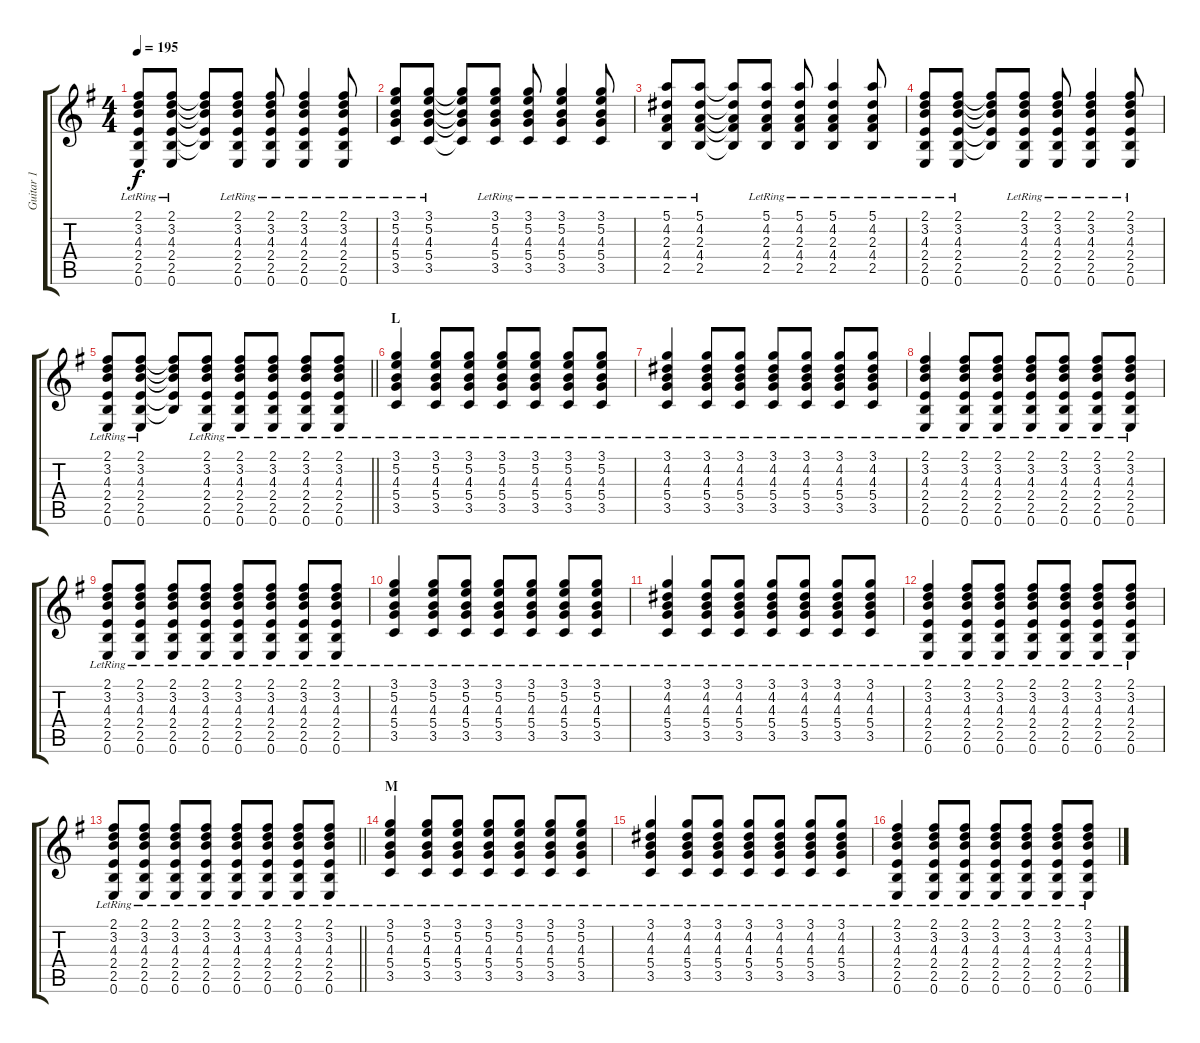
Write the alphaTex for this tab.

\track ("Guitar 1" "Guitar 1") {instrument overdrivenguitar}
\staff {score tabs}
\tuning (E4 B3 G3 D3 A2 E2) {hide}
\ts (4 4)
\tempo 195
\clef g2
\ks g
(2.1{lr} 3.2{lr} 4.3{lr} 2.4{lr} 2.5{lr} 0.6{lr}).8{dy f} (2.1{lr} 3.2{lr} 4.3{lr} 2.4{lr} 2.5{lr} 0.6{lr}).8 (2.1{t} 3.2{t} 4.3{t} 2.4{t} 2.5{t}).8 (2.1{lr} 3.2{lr} 4.3{lr} 2.4{lr} 2.5{lr} 0.6{lr}).8 (2.1{lr} 3.2{lr} 4.3{lr} 2.4{lr} 2.5{lr} 0.6{lr}).8 (2.1{lr} 3.2{lr} 4.3{lr} 2.4{lr} 2.5{lr} 0.6{lr}).4 (2.1{lr} 3.2{lr} 4.3{lr} 2.4{lr} 2.5{lr} 0.6{lr}).8 |
(3.1{lr} 5.2{lr} 4.3{lr} 5.4{lr} 3.5{lr}).8 (3.1{lr} 5.2{lr} 4.3{lr} 5.4{lr} 3.5{lr}).8 (3.1{t} 5.2{t} 4.3{t} 5.4{t} 3.5{t}).8 (3.1{lr} 5.2{lr} 4.3{lr} 5.4{lr} 3.5{lr}).8 (3.1{lr} 5.2{lr} 4.3{lr} 5.4{lr} 3.5{lr}).8 (3.1{lr} 5.2{lr} 4.3{lr} 5.4{lr} 3.5{lr}).4 (3.1{lr} 5.2{lr} 4.3{lr} 5.4{lr} 3.5{lr}).8 |
(5.1{lr} 4.2{lr} 2.3{lr} 4.4{lr} 2.5{lr}).8 (5.1{lr} 4.2{lr} 2.3{lr} 4.4{lr} 2.5{lr}).8 (5.1{t} 4.2{t} 2.3{t} 4.4{t} 2.5{t}).8 (5.1{lr} 4.2{lr} 2.3{lr} 4.4{lr} 2.5{lr}).8 (5.1{lr} 4.2{lr} 2.3{lr} 4.4{lr} 2.5{lr}).8 (5.1{lr} 4.2{lr} 2.3{lr} 4.4{lr} 2.5{lr}).4 (5.1{lr} 4.2{lr} 2.3{lr} 4.4{lr} 2.5{lr}).8 |
(2.1{lr} 3.2{lr} 4.3{lr} 2.4{lr} 2.5{lr} 0.6{lr}).8 (2.1{lr} 3.2{lr} 4.3{lr} 2.4{lr} 2.5{lr} 0.6{lr}).8 (2.1{t} 3.2{t} 4.3{t} 2.4{t} 2.5{t}).8 (2.1{lr} 3.2{lr} 4.3{lr} 2.4{lr} 2.5{lr} 0.6{lr}).8 (2.1{lr} 3.2{lr} 4.3{lr} 2.4{lr} 2.5{lr} 0.6{lr}).8 (2.1{lr} 3.2{lr} 4.3{lr} 2.4{lr} 2.5{lr} 0.6{lr}).4 (2.1{lr} 3.2{lr} 4.3{lr} 2.4{lr} 2.5{lr} 0.6{lr}).8 |
\barLineRight lightlight
(2.1{lr} 3.2{lr} 4.3{lr} 2.4{lr} 2.5{lr} 0.6{lr}).8 (2.1{lr} 3.2{lr} 4.3{lr} 2.4{lr} 2.5{lr} 0.6{lr}).8 (2.1{t} 3.2{t} 4.3{t} 2.4{t} 2.5{t}).8 (2.1{lr} 3.2{lr} 4.3{lr} 2.4{lr} 2.5{lr} 0.6{lr}).8 (2.1{lr} 3.2{lr} 4.3{lr} 2.4{lr} 2.5{lr} 0.6{lr}).8 (2.1{lr} 3.2{lr} 4.3{lr} 2.4{lr} 2.5{lr} 0.6{lr}).8 (2.1{lr} 3.2{lr} 4.3{lr} 2.4{lr} 2.5{lr} 0.6{lr}).8 (2.1{lr} 3.2{lr} 4.3{lr} 2.4{lr} 2.5{lr} 0.6{lr}).8 |
\section ("" "L")
(3.1{lr} 5.2{lr} 4.3{lr} 5.4{lr} 3.5{lr}).4 (3.1{lr} 5.2{lr} 4.3{lr} 5.4{lr} 3.5{lr}).8 (3.1{lr} 5.2{lr} 4.3{lr} 5.4{lr} 3.5{lr}).8 (3.1{lr} 5.2{lr} 4.3{lr} 5.4{lr} 3.5{lr}).8 (3.1{lr} 5.2{lr} 4.3{lr} 5.4{lr} 3.5{lr}).8 (3.1{lr} 5.2{lr} 4.3{lr} 5.4{lr} 3.5{lr}).8 (3.1{lr} 5.2{lr} 4.3{lr} 5.4{lr} 3.5{lr}).8 |
(3.1{lr} 4.2{lr} 4.3{lr} 5.4{lr} 3.5{lr}).4 (3.1{lr} 4.2{lr} 4.3{lr} 5.4{lr} 3.5{lr}).8 (3.1{lr} 4.2{lr} 4.3{lr} 5.4{lr} 3.5{lr}).8 (3.1{lr} 4.2{lr} 4.3{lr} 5.4{lr} 3.5{lr}).8 (3.1{lr} 4.2{lr} 4.3{lr} 5.4{lr} 3.5{lr}).8 (3.1{lr} 4.2{lr} 4.3{lr} 5.4{lr} 3.5{lr}).8 (3.1{lr} 4.2{lr} 4.3{lr} 5.4{lr} 3.5{lr}).8 |
(2.1{lr} 3.2{lr} 4.3{lr} 2.4{lr} 2.5{lr} 0.6{lr}).4 (2.1{lr} 3.2{lr} 4.3{lr} 2.4{lr} 2.5{lr} 0.6{lr}).8 (2.1{lr} 3.2{lr} 4.3{lr} 2.4{lr} 2.5{lr} 0.6{lr}).8 (2.1{lr} 3.2{lr} 4.3{lr} 2.4{lr} 2.5{lr} 0.6{lr}).8 (2.1{lr} 3.2{lr} 4.3{lr} 2.4{lr} 2.5{lr} 0.6{lr}).8 (2.1{lr} 3.2{lr} 4.3{lr} 2.4{lr} 2.5{lr} 0.6{lr}).8 (2.1{lr} 3.2{lr} 4.3{lr} 2.4{lr} 2.5{lr} 0.6{lr}).8 |
(2.1{lr} 3.2{lr} 4.3{lr} 2.4{lr} 2.5{lr} 0.6{lr}).8 (2.1{lr} 3.2{lr} 4.3{lr} 2.4{lr} 2.5{lr} 0.6{lr}).8 (2.1{lr} 3.2{lr} 4.3{lr} 2.4{lr} 2.5{lr} 0.6{lr}).8 (2.1{lr} 3.2{lr} 4.3{lr} 2.4{lr} 2.5{lr} 0.6{lr}).8 (2.1{lr} 3.2{lr} 4.3{lr} 2.4{lr} 2.5{lr} 0.6{lr}).8 (2.1{lr} 3.2{lr} 4.3{lr} 2.4{lr} 2.5{lr} 0.6{lr}).8 (2.1{lr} 3.2{lr} 4.3{lr} 2.4{lr} 2.5{lr} 0.6{lr}).8 (2.1{lr} 3.2{lr} 4.3{lr} 2.4{lr} 2.5{lr} 0.6{lr}).8 |
(3.1{lr} 5.2{lr} 4.3{lr} 5.4{lr} 3.5{lr}).4 (3.1{lr} 5.2{lr} 4.3{lr} 5.4{lr} 3.5{lr}).8 (3.1{lr} 5.2{lr} 4.3{lr} 5.4{lr} 3.5{lr}).8 (3.1{lr} 5.2{lr} 4.3{lr} 5.4{lr} 3.5{lr}).8 (3.1{lr} 5.2{lr} 4.3{lr} 5.4{lr} 3.5{lr}).8 (3.1{lr} 5.2{lr} 4.3{lr} 5.4{lr} 3.5{lr}).8 (3.1{lr} 5.2{lr} 4.3{lr} 5.4{lr} 3.5{lr}).8 |
(3.1{lr} 4.2{lr} 4.3{lr} 5.4{lr} 3.5{lr}).4 (3.1{lr} 4.2{lr} 4.3{lr} 5.4{lr} 3.5{lr}).8 (3.1{lr} 4.2{lr} 4.3{lr} 5.4{lr} 3.5{lr}).8 (3.1{lr} 4.2{lr} 4.3{lr} 5.4{lr} 3.5{lr}).8 (3.1{lr} 4.2{lr} 4.3{lr} 5.4{lr} 3.5{lr}).8 (3.1{lr} 4.2{lr} 4.3{lr} 5.4{lr} 3.5{lr}).8 (3.1{lr} 4.2{lr} 4.3{lr} 5.4{lr} 3.5{lr}).8 |
(2.1{lr} 3.2{lr} 4.3{lr} 2.4{lr} 2.5{lr} 0.6{lr}).4 (2.1{lr} 3.2{lr} 4.3{lr} 2.4{lr} 2.5{lr} 0.6{lr}).8 (2.1{lr} 3.2{lr} 4.3{lr} 2.4{lr} 2.5{lr} 0.6{lr}).8 (2.1{lr} 3.2{lr} 4.3{lr} 2.4{lr} 2.5{lr} 0.6{lr}).8 (2.1{lr} 3.2{lr} 4.3{lr} 2.4{lr} 2.5{lr} 0.6{lr}).8 (2.1{lr} 3.2{lr} 4.3{lr} 2.4{lr} 2.5{lr} 0.6{lr}).8 (2.1{lr} 3.2{lr} 4.3{lr} 2.4{lr} 2.5{lr} 0.6{lr}).8 |
\barLineRight lightlight
(2.1{lr} 3.2{lr} 4.3{lr} 2.4{lr} 2.5{lr} 0.6{lr}).8 (2.1{lr} 3.2{lr} 4.3{lr} 2.4{lr} 2.5{lr} 0.6{lr}).8 (2.1{lr} 3.2{lr} 4.3{lr} 2.4{lr} 2.5{lr} 0.6{lr}).8 (2.1{lr} 3.2{lr} 4.3{lr} 2.4{lr} 2.5{lr} 0.6{lr}).8 (2.1{lr} 3.2{lr} 4.3{lr} 2.4{lr} 2.5{lr} 0.6{lr}).8 (2.1{lr} 3.2{lr} 4.3{lr} 2.4{lr} 2.5{lr} 0.6{lr}).8 (2.1{lr} 3.2{lr} 4.3{lr} 2.4{lr} 2.5{lr} 0.6{lr}).8 (2.1{lr} 3.2{lr} 4.3{lr} 2.4{lr} 2.5{lr} 0.6{lr}).8 |
\section ("" "M")
(3.1{lr} 5.2{lr} 4.3{lr} 5.4{lr} 3.5{lr}).4 (3.1{lr} 5.2{lr} 4.3{lr} 5.4{lr} 3.5{lr}).8 (3.1{lr} 5.2{lr} 4.3{lr} 5.4{lr} 3.5{lr}).8 (3.1{lr} 5.2{lr} 4.3{lr} 5.4{lr} 3.5{lr}).8 (3.1{lr} 5.2{lr} 4.3{lr} 5.4{lr} 3.5{lr}).8 (3.1{lr} 5.2{lr} 4.3{lr} 5.4{lr} 3.5{lr}).8 (3.1{lr} 5.2{lr} 4.3{lr} 5.4{lr} 3.5{lr}).8 |
(3.1{lr} 4.2{lr} 4.3{lr} 5.4{lr} 3.5{lr}).4 (3.1{lr} 4.2{lr} 4.3{lr} 5.4{lr} 3.5{lr}).8 (3.1{lr} 4.2{lr} 4.3{lr} 5.4{lr} 3.5{lr}).8 (3.1{lr} 4.2{lr} 4.3{lr} 5.4{lr} 3.5{lr}).8 (3.1{lr} 4.2{lr} 4.3{lr} 5.4{lr} 3.5{lr}).8 (3.1{lr} 4.2{lr} 4.3{lr} 5.4{lr} 3.5{lr}).8 (3.1{lr} 4.2{lr} 4.3{lr} 5.4{lr} 3.5{lr}).8 |
(2.1{lr} 3.2{lr} 4.3{lr} 2.4{lr} 2.5{lr} 0.6{lr}).4 (2.1{lr} 3.2{lr} 4.3{lr} 2.4{lr} 2.5{lr} 0.6{lr}).8 (2.1{lr} 3.2{lr} 4.3{lr} 2.4{lr} 2.5{lr} 0.6{lr}).8 (2.1{lr} 3.2{lr} 4.3{lr} 2.4{lr} 2.5{lr} 0.6{lr}).8 (2.1{lr} 3.2{lr} 4.3{lr} 2.4{lr} 2.5{lr} 0.6{lr}).8 (2.1{lr} 3.2{lr} 4.3{lr} 2.4{lr} 2.5{lr} 0.6{lr}).8 (2.1{lr} 3.2{lr} 4.3{lr} 2.4{lr} 2.5{lr} 0.6{lr}).8
